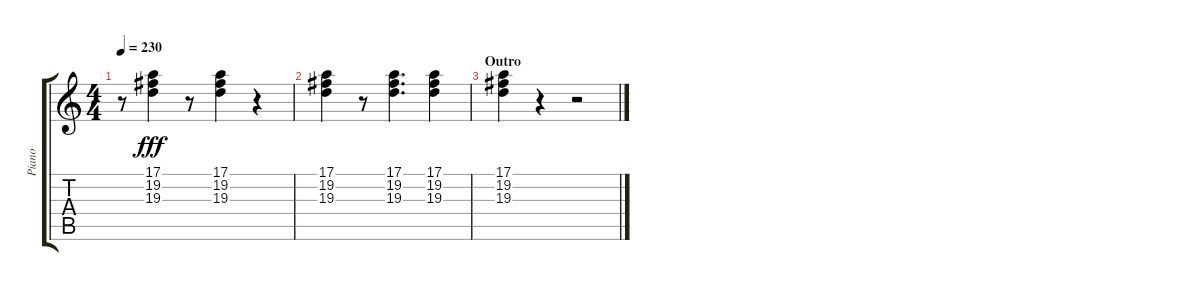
\track ("Piano" "Piano") {instrument acousticgrandpiano}
\staff {score tabs}
\tuning (E4 B3 G3 D3 A2 E2) {hide}
\ts (4 4)
\tempo 230
\clef g2
\ks c
r.8{dy fff} (17.1 19.2 19.3).4 r.8 (17.1 19.2 19.3).4 r.4 |
(17.1 19.2 19.3).4 r.8 (17.1 19.2 19.3).4{d} (17.1 19.2 19.3).4 |
\section ("" "Outro")
(17.1 19.2 19.3).4 r.4 r.2
